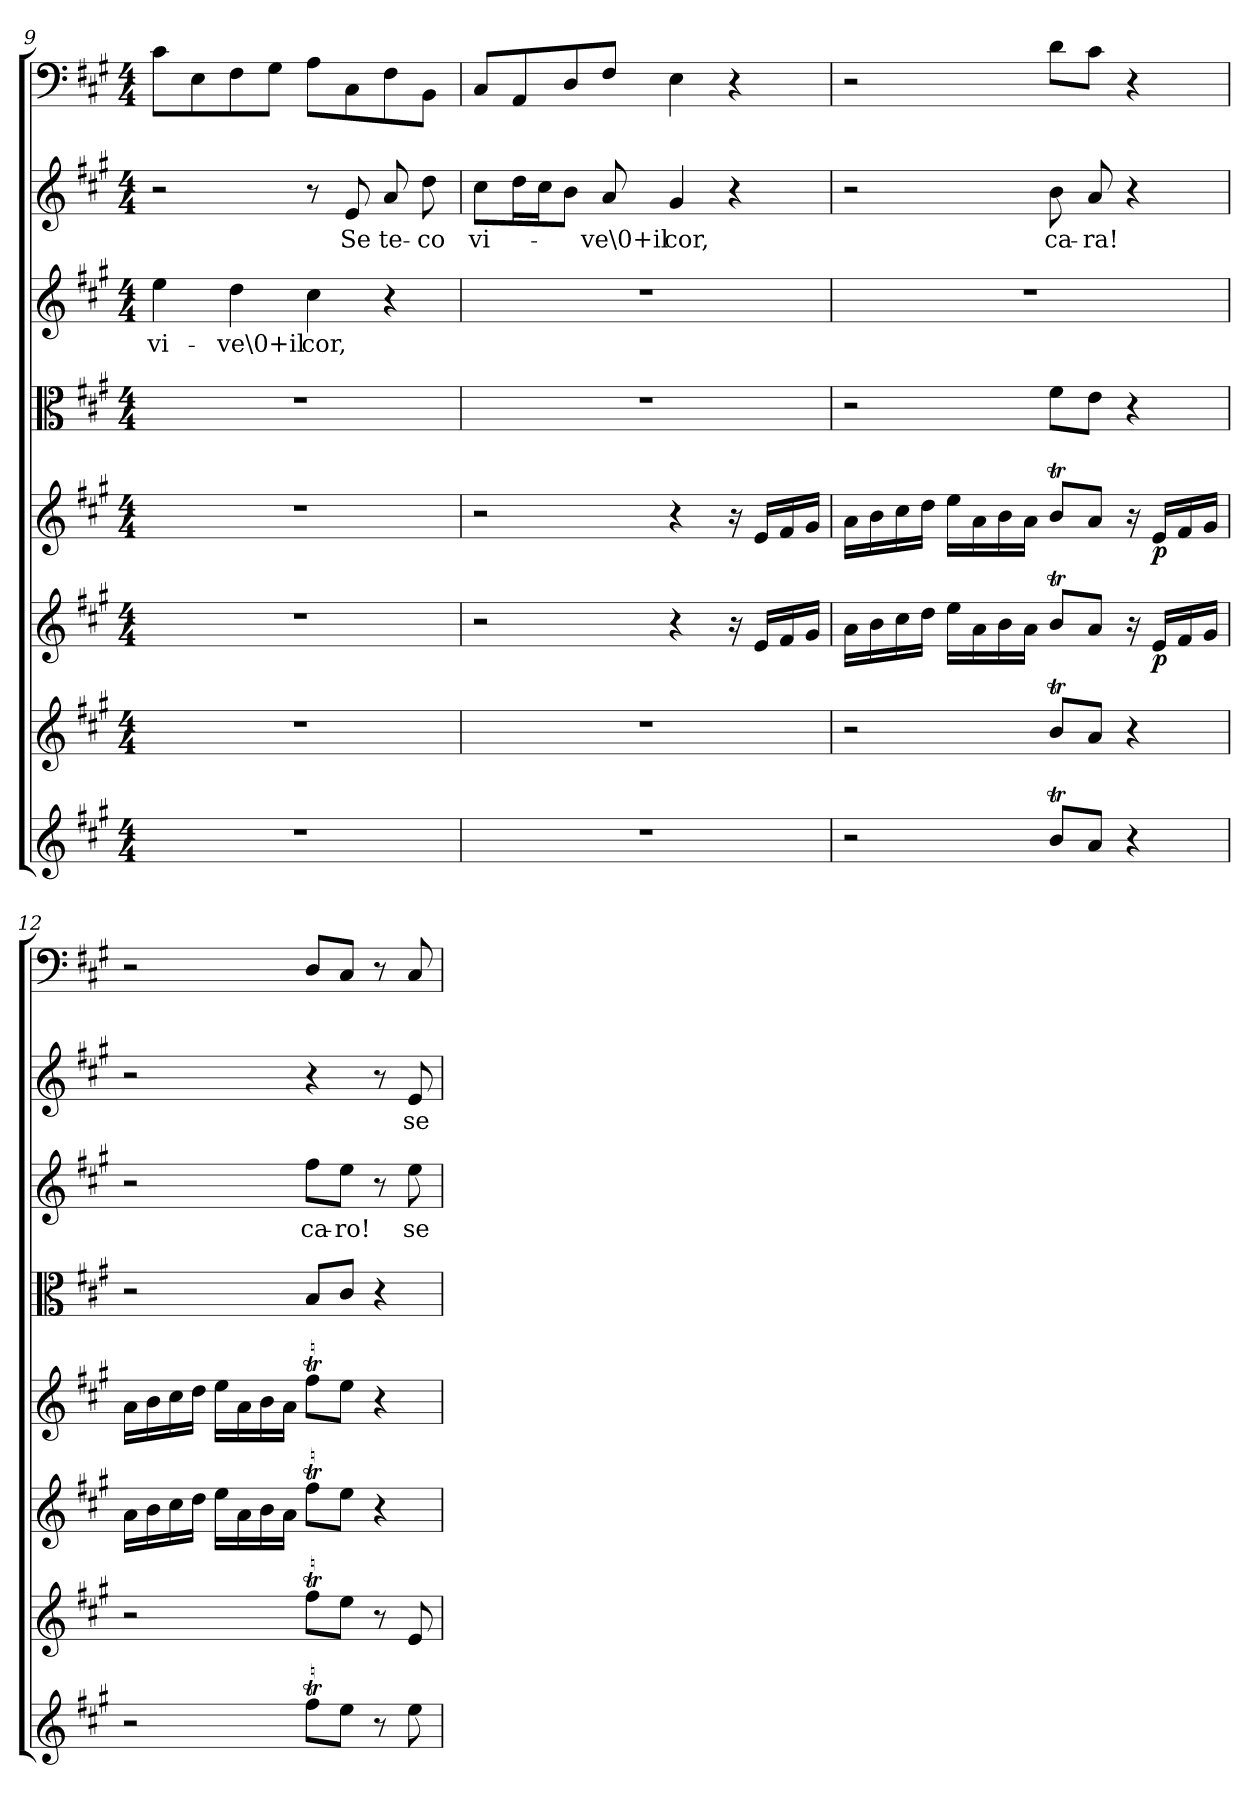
**kern	**kern	**kern	**dynam	**kern	**dynam	**kern	**kern	**text	**kern	**text	**kern
*part8	*part7	*part6	*part6	*part5	*part5	*part4	*part3	*part3	*part2	*part2	*part1
*staff8	*staff7	*staff6	*staff6	*staff5	*staff5	*staff4	*staff3	*staff3	*staff2	*staff2	*staff1
*clefG2	*clefG2	*clefG2	*	*clefG2	*	*clefC3	*clefG2	*	*clefG2	*	*clefF4
*k[f#c#g#]	*k[f#c#g#]	*k[f#c#g#]	*	*k[f#c#g#]	*	*k[f#c#g#]	*k[f#c#g#]	*	*k[f#c#g#]	*	*k[f#c#g#]
*A:	*A:	*A:	*	*A:	*	*A:	*A:	*	*A:	*	*A:
*M4/4	*M4/4	*M4/4	*	*M4/4	*	*M4/4	*M4/4	*	*M4/4	*	*M4/4
=9	=9	=9	=9	=9	=9	=9	=9	=9	=9	=9	=9
1r	1r	1r	.	1r	.	1r	4ee\	vi-	2r	.	8c#\L
.	.	.	.	.	.	.	.	.	.	.	8E\
.	.	.	.	.	.	.	4dd\	-ve\0+il	.	.	8F#\
.	.	.	.	.	.	.	.	.	.	.	8G#\J
.	.	.	.	.	.	.	4cc#\	cor,	8r	.	8A\L
.	.	.	.	.	.	.	.	.	8e/	Se	8C#\
.	.	.	.	.	.	.	4r	.	8a/	te-	8F#\
.	.	.	.	.	.	.	.	.	8dd\	-co	8BB\J
=10	=10	=10	=10	=10	=10	=10	=10	=10	=10	=10	=10
1r	1r	2r	.	2r	.	1r	1r	.	8cc#\L	vi-	8C#/L
.	.	.	.	.	.	.	.	.	16dd\L	.	8AA/
.	.	.	.	.	.	.	.	.	16cc#\J	.	.
.	.	.	.	.	.	.	.	.	8b\J	.	8D/
.	.	.	.	.	.	.	.	.	8a/	-ve\0+il	8F#/J
.	.	4r	.	4r	.	.	.	.	4g#/	cor,	4E\
.	.	16r	.	16r	.	.	.	.	4r	.	4r
.	.	16e/LL	.	16e/LL	.	.	.	.	.	.	.
.	.	16f#/	.	16f#/	.	.	.	.	.	.	.
.	.	16g#/JJ	.	16g#/JJ	.	.	.	.	.	.	.
=11	=11	=11	=11	=11	=11	=11	=11	=11	=11	=11	=11
2r	2r	16a\LL	.	16a\LL	.	2r	1r	.	2r	.	2r
.	.	16b\	.	16b\	.	.	.	.	.	.	.
.	.	16cc#\	.	16cc#\	.	.	.	.	.	.	.
.	.	16dd\JJ	.	16dd\JJ	.	.	.	.	.	.	.
.	.	16ee\LL	.	16ee\LL	.	.	.	.	.	.	.
.	.	16a\	.	16a\	.	.	.	.	.	.	.
.	.	16b\	.	16b\	.	.	.	.	.	.	.
.	.	16a\JJ	.	16a\JJ	.	.	.	.	.	.	.
8bT/L	8bT/L	8bT/L	.	8bT/L	.	8f#\L	.	.	8b\	ca-	8d\L
8a/J	8a/J	8a/J	.	8a/J	.	8e\J	.	.	8a/	-ra!	8c#\J
4r	4r	16r	.	16r	.	4r	.	.	4r	.	4r
.	.	16e/LL	p	16e/LL	p	.	.	.	.	.	.
.	.	16f#/	.	16f#/	.	.	.	.	.	.	.
.	.	16g#/JJ	.	16g#/JJ	.	.	.	.	.	.	.
=12	=12	=12	=12	=12	=12	=12	=12	=12	=12	=12	=12
2r	2r	16a\LL	.	16a\LL	.	2r	2r	.	2r	.	2r
.	.	16b\	.	16b\	.	.	.	.	.	.	.
.	.	16cc#\	.	16cc#\	.	.	.	.	.	.	.
.	.	16dd\JJ	.	16dd\JJ	.	.	.	.	.	.	.
.	.	16ee\LL	.	16ee\LL	.	.	.	.	.	.	.
.	.	16a\	.	16a\	.	.	.	.	.	.	.
.	.	16b\	.	16b\	.	.	.	.	.	.	.
.	.	16a\JJ	.	16a\JJ	.	.	.	.	.	.	.
8ff#t\L	8ff#t\L	8ff#t\L	.	8ff#t\L	.	8B/L	8ff#\L	ca-	4r	.	8D/L
8ee\J	8ee\J	8ee\J	.	8ee\J	.	8c#/J	8ee\J	-ro!	.	.	8C#/J
8r	8r	4r	.	4r	.	4r	8r	.	8r	.	8r
8ee\	8e/	.	.	.	.	.	8ee\	se	8e/	se	8C#/
=	=	=	=	=	=	=	=	=	=	=	=
*-	*-	*-	*-	*-	*-	*-	*-	*-	*-	*-	*-
